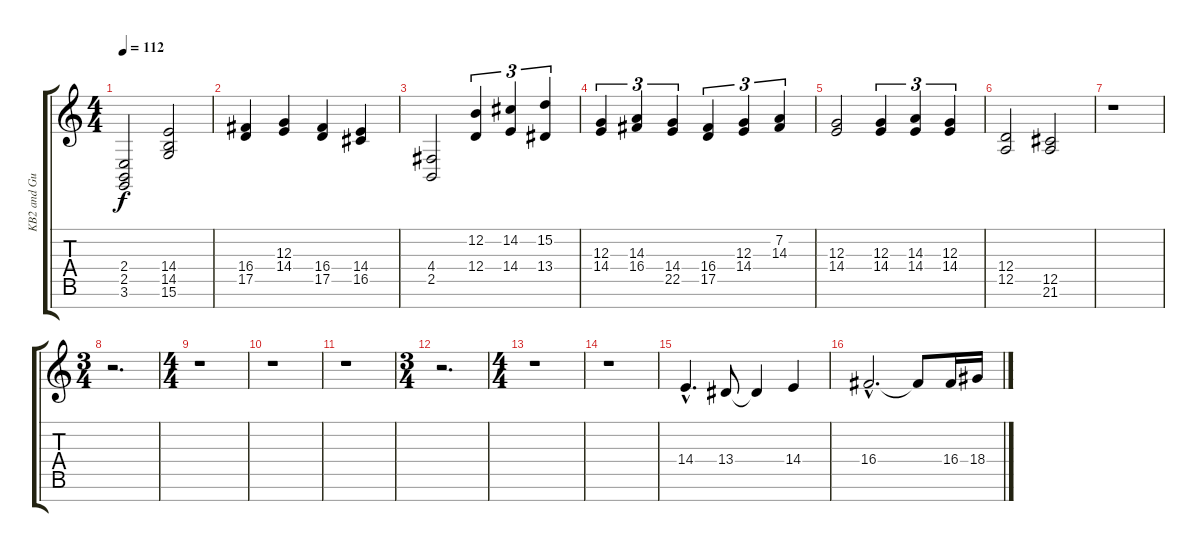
\track ("KB2 and Guitar3" "KB2 and Gu") {instrument stringensemble1}
\staff {score tabs}
\tuning (E4 B3 G3 D3 A2 E2 B1) {hide}
\ts (4 4)
\tempo 112
\clef g2
\ks c
(2.4 2.5 3.6).2{dy f} (14.4 14.5 15.6).2 |
(16.4 17.5).4 (12.3 14.4).4 (16.4 17.5).4 (14.4 16.5).4 |
(4.4 2.5).2 (12.2 12.4).4{tu (3 2)} (14.2 14.4).4{tu (3 2)} (15.2 13.4).4{tu (3 2)} |
(12.3 14.4).4{tu (3 2)} (14.3 16.4).4{tu (3 2)} (14.4 22.5).4{tu (3 2)} (16.4 17.5).4{tu (3 2)} (12.3 14.4).4{tu (3 2)} (7.2 14.3).4{tu (3 2)} |
(12.3 14.4).2 (12.3 14.4).4{tu (3 2)} (14.3 14.4).4{tu (3 2)} (12.3 14.4).4{tu (3 2)} |
(12.4 12.5).2 (12.5 21.6).2 |
r.1 |
\ts (3 4)
r.2{d} |
\ts (4 4)
r.1 |
r.1 |
r.1 |
\ts (3 4)
r.2{d} |
\ts (4 4)
r.1 |
r.1 |
14.4{hac}.4{d volume 16 instrument stringensemble1} 13.4.8 13.4{t}.4 14.4.4 |
16.4{hac}.2{d} 16.4{t}.8 16.4.16 18.4.16
